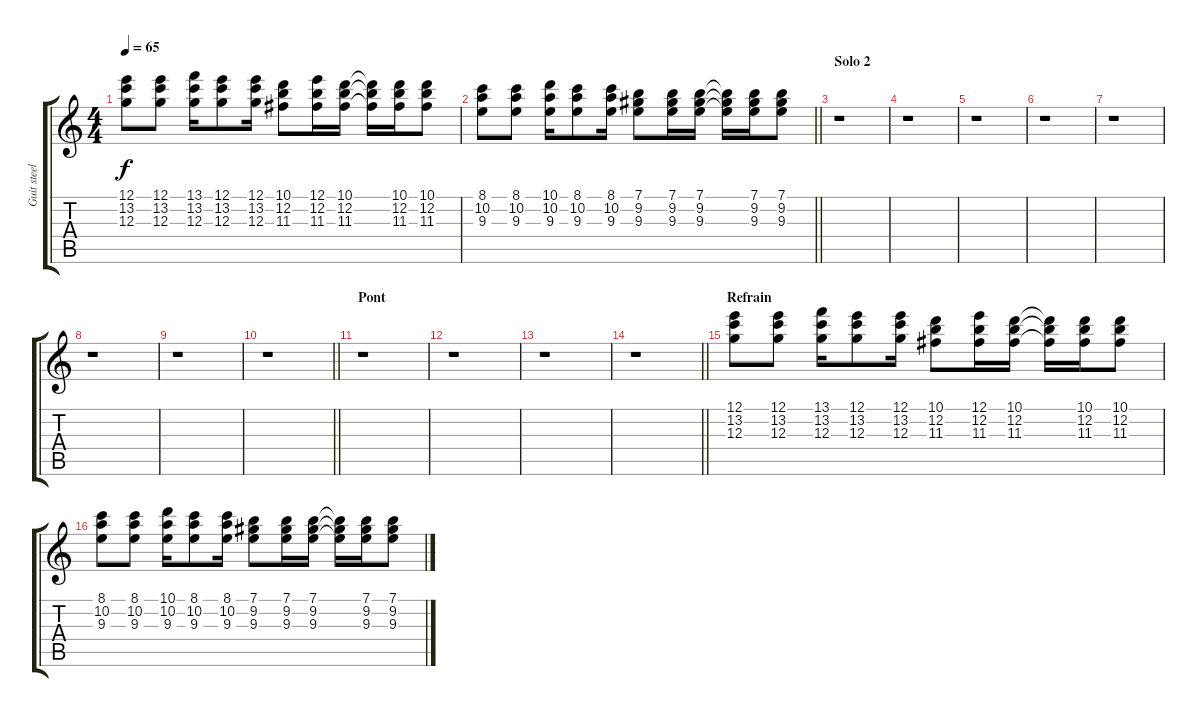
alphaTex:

\track ("Guit steel" "Guit steel") {instrument acousticguitarsteel}
\staff {score tabs}
\tuning (E4 B3 G3 D3 A2 E2) {hide}
\ts (4 4)
\tempo 65
\clef g2
\ks c
(12.1 13.2 12.3).8{dy f} (12.1 13.2 12.3).8 (13.1 13.2 12.3).16 (12.1 13.2 12.3).8 (12.1 13.2 12.3).16 (10.1 12.2 11.3).8 (12.1 12.2 11.3).16 (10.1 12.2 11.3).16 (10.1{t} 12.2{t} 11.3{t}).16 (10.1 12.2 11.3).16 (10.1 12.2 11.3).8 |
\barLineRight lightlight
(8.1 10.2 9.3).8 (8.1 10.2 9.3).8 (10.1 10.2 9.3).16 (8.1 10.2 9.3).8 (8.1 10.2 9.3).16 (7.1 9.2 9.3).8 (7.1 9.2 9.3).16 (7.1 9.2 9.3).16 (7.1{t} 9.2{t} 9.3{t}).16 (7.1 9.2 9.3).16 (7.1 9.2 9.3).8 |
\section ("" "Solo 2")
r.1 |
r.1 |
r.1 |
r.1 |
r.1 |
r.1 |
r.1 |
\barLineRight lightlight
r.1 |
\section ("" "Pont")
r.1 |
r.1 |
r.1 |
\barLineRight lightlight
r.1 |
\section ("" "Refrain")
(12.1 13.2 12.3).8{volume 8} (12.1 13.2 12.3).8 (13.1 13.2 12.3).16 (12.1 13.2 12.3).8 (12.1 13.2 12.3).16 (10.1 12.2 11.3).8 (12.1 12.2 11.3).16 (10.1 12.2 11.3).16 (10.1{t} 12.2{t} 11.3{t}).16 (10.1 12.2 11.3).16 (10.1 12.2 11.3).8 |
(8.1 10.2 9.3).8 (8.1 10.2 9.3).8 (10.1 10.2 9.3).16 (8.1 10.2 9.3).8 (8.1 10.2 9.3).16 (7.1 9.2 9.3).8 (7.1 9.2 9.3).16 (7.1 9.2 9.3).16 (7.1{t} 9.2{t} 9.3{t}).16 (7.1 9.2 9.3).16 (7.1 9.2 9.3).8
